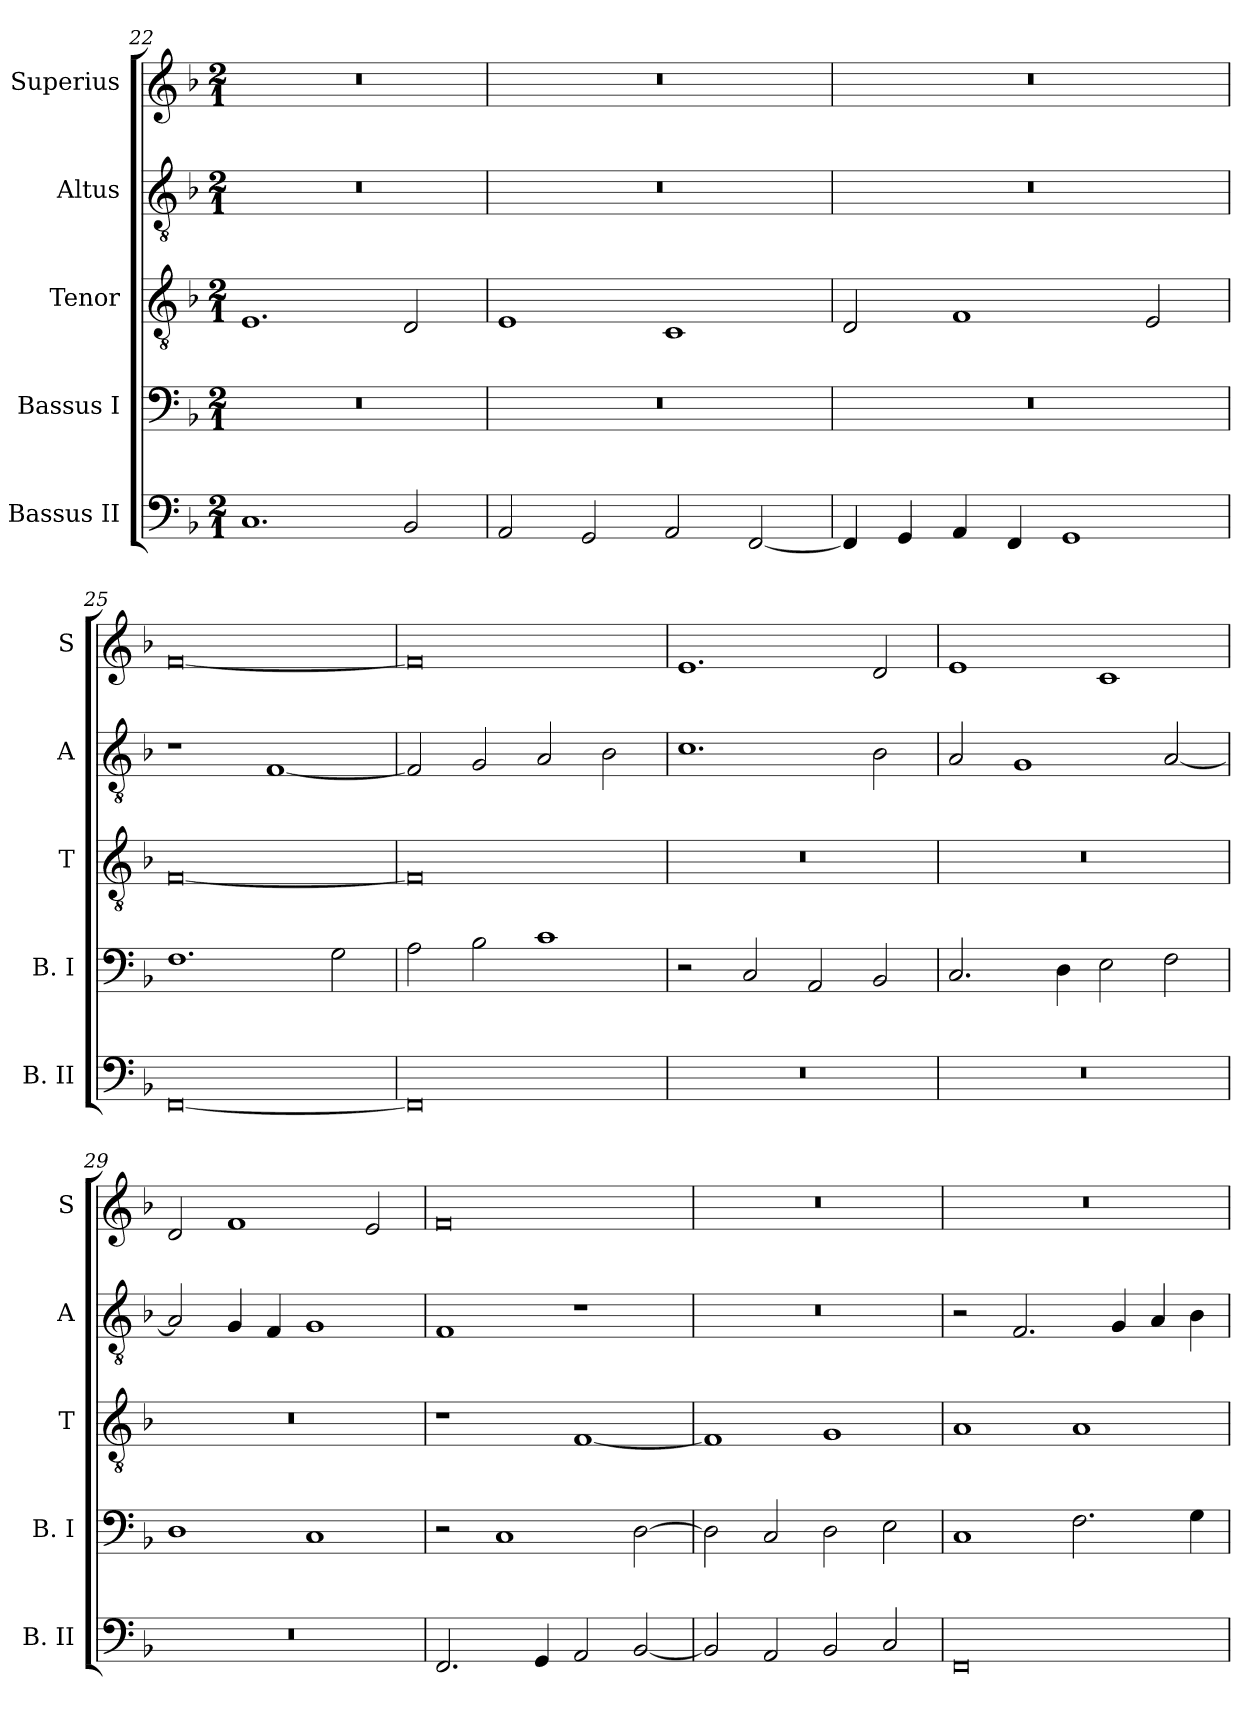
**kern	**kern	**kern	**kern	**kern
*part5	*part4	*part3	*part2	*part1
*staff5	*staff4	*staff3	*staff2	*staff1
*I"Bassus II	*I"Bassus I	*I"Tenor	*I"Altus	*I"Superius
*I'B. II	*I'B. I	*I'T	*I'A	*I'S
*clefF4	*clefF4	*clefGv2	*clefGv2	*clefG2
*k[b-]	*k[b-]	*k[b-]	*k[b-]	*k[b-]
*F:	*F:	*F:	*F:	*F:
*M2/1	*M2/1	*M2/1	*M2/1	*M2/1
=22	=22	=22	=22	=22
1.C	0r	1.E	0r	0r
2BB-	.	2D	.	.
=23	=23	=23	=23	=23
2AA	0r	1E	0r	0r
2GG	.	.	.	.
2AA	.	1C	.	.
[2FF	.	.	.	.
=24	=24	=24	=24	=24
4FF]	0r	2D	0r	0r
4GG	.	.	.	.
4AA	.	1F	.	.
4FF	.	.	.	.
1GG	.	.	.	.
.	.	2E	.	.
=25	=25	=25	=25	=25
[0FF	1.F	[0F	1r	[0f
.	.	.	[1F	.
.	2G	.	.	.
=26	=26	=26	=26	=26
0FF]	2A	0F]	2F]	0f]
.	2B-	.	2G	.
.	1c	.	2A	.
.	.	.	2B-	.
=27	=27	=27	=27	=27
0r	2r	0r	1.c	1.e
.	2C	.	.	.
.	2AA	.	.	.
.	2BB-	.	2B-	2d
=28	=28	=28	=28	=28
0r	2.C	0r	2A	1e
.	.	.	1G	.
.	4D	.	.	.
.	2E	.	.	1c
.	2F	.	[2A	.
=29	=29	=29	=29	=29
0r	1D	0r	2A]	2d
.	.	.	4G	1f
.	.	.	4F	.
.	1C	.	1G	.
.	.	.	.	2e
=30	=30	=30	=30	=30
2.FF	2r	1r	1F	0f
.	1C	.	.	.
4GG	.	.	.	.
2AA	.	[1F	1r	.
[2BB-	[2D	.	.	.
=31	=31	=31	=31	=31
2BB-]	2D]	1F]	0r	0r
2AA	2C	.	.	.
2BB-	2D	1G	.	.
2C	2E	.	.	.
=32	=32	=32	=32	=32
0FF	1C	1A	2r	0r
.	.	.	2.F	.
.	2.F	1A	.	.
.	.	.	4G	.
.	.	.	4A	.
.	4G	.	4B-	.
=	=	=	=	=
*-	*-	*-	*-	*-
